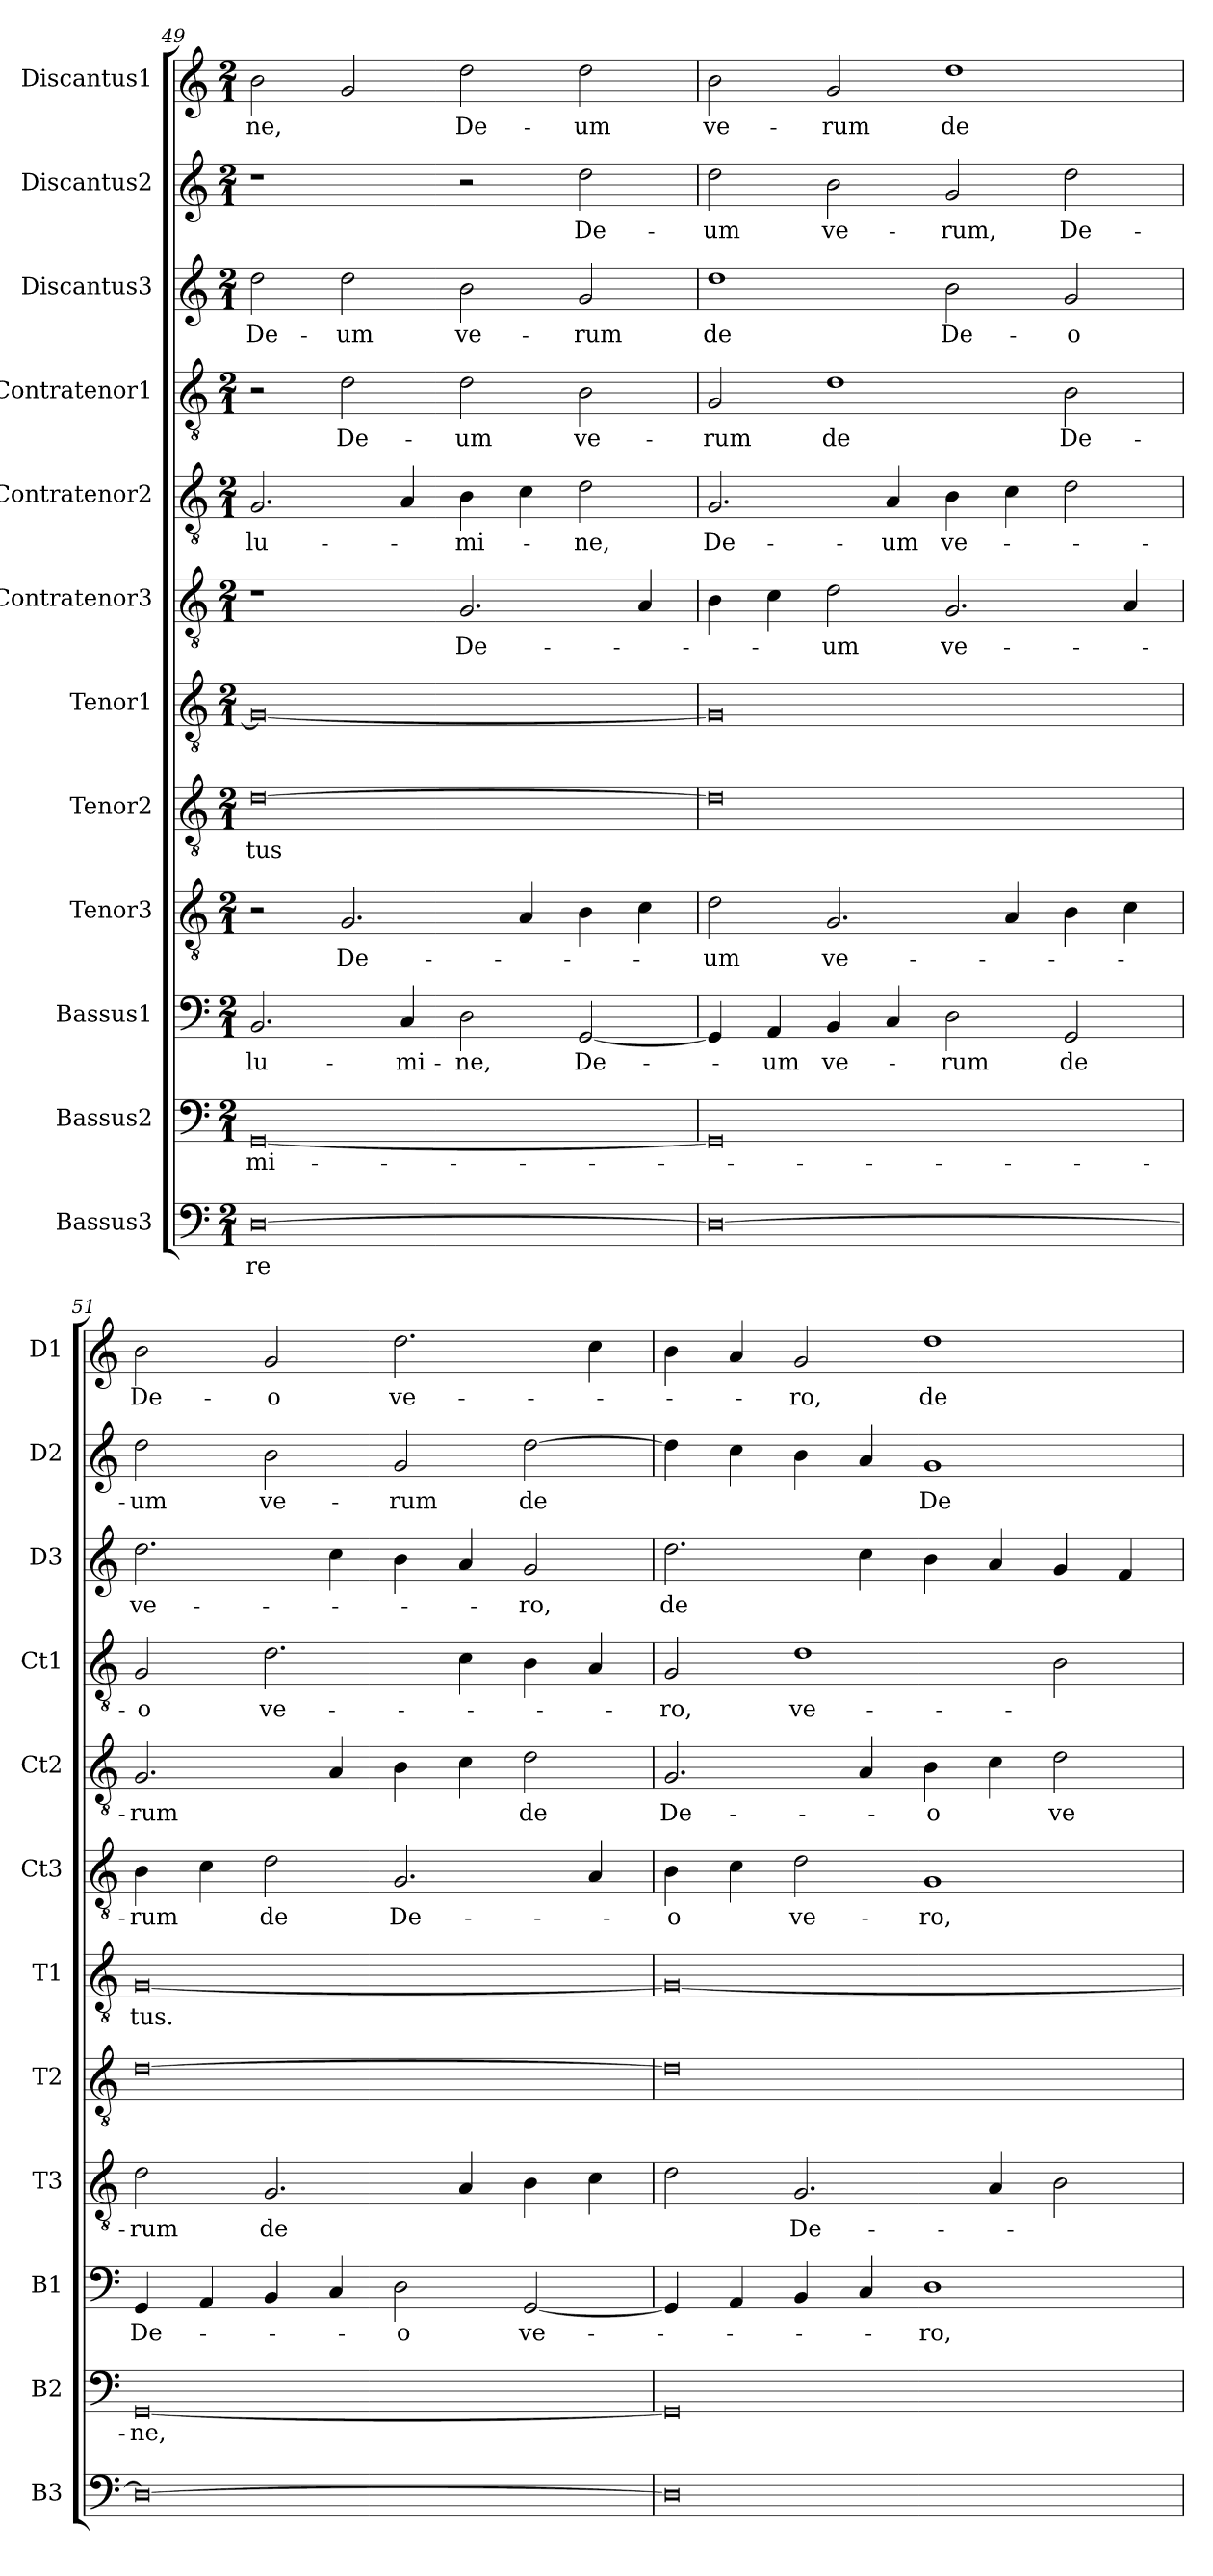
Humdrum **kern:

**kern	**text	**kern	**text	**kern	**text	**kern	**text	**kern	**text	**kern	**text	**kern	**text	**kern	**text	**kern	**text	**kern	**text	**kern	**text	**kern	**text
*part12	*part12	*part11	*part11	*part10	*part10	*part9	*part9	*part8	*part8	*part7	*part7	*part6	*part6	*part5	*part5	*part4	*part4	*part3	*part3	*part2	*part2	*part1	*part1
*staff12	*staff12	*staff11	*staff11	*staff10	*staff10	*staff9	*staff9	*staff8	*staff8	*staff7	*staff7	*staff6	*staff6	*staff5	*staff5	*staff4	*staff4	*staff3	*staff3	*staff2	*staff2	*staff1	*staff1
*I"Bassus3	*	*I"Bassus2	*	*I"Bassus1	*	*I"Tenor3	*	*I"Tenor2	*	*I"Tenor1	*	*I"Contratenor3	*	*I"Contratenor2	*	*I"Contratenor1	*	*I"Discantus3	*	*I"Discantus2	*	*I"Discantus1	*
*I'B3	*	*I'B2	*	*I'B1	*	*I'T3	*	*I'T2	*	*I'T1	*	*I'Ct3	*	*I'Ct2	*	*I'Ct1	*	*I'D3	*	*I'D2	*	*I'D1	*
*clefF4	*	*clefF4	*	*clefF4	*	*clefGv2	*	*clefGv2	*	*clefGv2	*	*clefGv2	*	*clefGv2	*	*clefGv2	*	*clefG2	*	*clefG2	*	*clefG2	*
*k[]	*	*k[]	*	*k[]	*	*k[]	*	*k[]	*	*k[]	*	*k[]	*	*k[]	*	*k[]	*	*k[]	*	*k[]	*	*k[]	*
*M2/1	*	*M2/1	*	*M2/1	*	*M2/1	*	*M2/1	*	*M2/1	*	*M2/1	*	*M2/1	*	*M2/1	*	*M2/1	*	*M2/1	*	*M2/1	*
=49	=49	=49	=49	=49	=49	=49	=49	=49	=49	=49	=49	=49	=49	=49	=49	=49	=49	=49	=49	=49	=49	=49	=49
[0D\	-re	[0GG/	-mi-	2.BB/	lu-	2r	.	[0d\	-tus	0G/_	.	1r	.	2.G/	lu-	2r	.	2dd\	De-	1r	.	2b\	-ne,
.	.	.	.	.	.	2.G/	De-	.	.	.	.	.	.	.	.	2d\	De-	2dd\	-um	.	.	2g/	.
.	.	.	.	4C/	-mi-	.	.	.	.	.	.	.	.	4A/	.	.	.	.	.	.	.	.	.
.	.	.	.	2D\	-ne,	.	.	.	.	.	.	2.G/	De-	4B\	-mi-	2d\	-um	2b\	ve-	2r	.	2dd\	De-
.	.	.	.	.	.	4A/	.	.	.	.	.	.	.	4c\	.	.	.	.	.	.	.	.	.
.	.	.	.	[2GG/	De-	4B\	.	.	.	.	.	.	.	2d\	-ne,	2B\	ve-	2g/	-rum	2dd\	De-	2dd\	-um
.	.	.	.	.	.	4c\	.	.	.	.	.	4A/	.	.	.	.	.	.	.	.	.	.	.
=50	=50	=50	=50	=50	=50	=50	=50	=50	=50	=50	=50	=50	=50	=50	=50	=50	=50	=50	=50	=50	=50	=50	=50
0D\_	.	0GG/]	.	4GG/]	.	2d\	-um	0d\]	.	0G/]	.	4B\	.	2.G/	De-	2G/	-rum	1dd\	de	2dd\	-um	2b\	ve-
.	.	.	.	4AA/	-um	.	.	.	.	.	.	4c\	.	.	.	.	.	.	.	.	.	.	.
.	.	.	.	4BB/	ve-	2.G/	ve-	.	.	.	.	2d\	-um	.	.	1d\	de	.	.	2b\	ve-	2g/	-rum
.	.	.	.	4C/	.	.	.	.	.	.	.	.	.	4A/	-um	.	.	.	.	.	.	.	.
.	.	.	.	2D\	-rum	.	.	.	.	.	.	2.G/	ve-	4B\	ve-	.	.	2b\	De-	2g/	-rum,	1dd\	de
.	.	.	.	.	.	4A/	.	.	.	.	.	.	.	4c\	.	.	.	.	.	.	.	.	.
.	.	.	.	2GG/	de	4B\	.	.	.	.	.	.	.	2d\	.	2B\	De-	2g/	-o	2dd\	De-	.	.
.	.	.	.	.	.	4c\	.	.	.	.	.	4A/	.	.	.	.	.	.	.	.	.	.	.
=51	=51	=51	=51	=51	=51	=51	=51	=51	=51	=51	=51	=51	=51	=51	=51	=51	=51	=51	=51	=51	=51	=51	=51
0D\_	.	[0GG/	-ne,	4GG/	De-	2d\	-rum	[0d\	.	[0G/	-tus.	4B\	-rum	2.G/	-rum	2G/	-o	2.dd\	ve-	2dd\	-um	2b\	De-
.	.	.	.	4AA/	.	.	.	.	.	.	.	4c\	.	.	.	.	.	.	.	.	.	.	.
.	.	.	.	4BB/	.	2.G/	de	.	.	.	.	2d\	de	.	.	2.d\	ve-	.	.	2b\	ve-	2g/	-o
.	.	.	.	4C/	.	.	.	.	.	.	.	.	.	4A/	.	.	.	4cc\	.	.	.	.	.
.	.	.	.	2D\	-o	.	.	.	.	.	.	2.G/	De-	4B\	.	.	.	4b\	.	2g/	-rum	2.dd\	ve-
.	.	.	.	.	.	4A/	.	.	.	.	.	.	.	4c\	.	4c\	.	4a/	.	.	.	.	.
.	.	.	.	[2GG/	ve-	4B\	.	.	.	.	.	.	.	2d\	de	4B\	.	2g/	-ro,	[2dd\	de	.	.
.	.	.	.	.	.	4c\	.	.	.	.	.	4A/	.	.	.	4A/	.	.	.	.	.	4cc\	.
=52	=52	=52	=52	=52	=52	=52	=52	=52	=52	=52	=52	=52	=52	=52	=52	=52	=52	=52	=52	=52	=52	=52	=52
0D\]	.	0GG/]	.	4GG/]	.	2d\	.	0d\]	.	0G/_	.	4B\	-o	2.G/	De-	2G/	-ro,	2.dd\	de	4dd\]	.	4b\	.
.	.	.	.	4AA/	.	.	.	.	.	.	.	4c\	.	.	.	.	.	.	.	4cc\	.	4a/	.
.	.	.	.	4BB/	.	2.G/	De-	.	.	.	.	2d\	ve-	.	.	1d\	ve-	.	.	4b\	.	2g/	-ro,
.	.	.	.	4C/	.	.	.	.	.	.	.	.	.	4A/	.	.	.	4cc\	.	4a/	.	.	.
.	.	.	.	1D\	-ro,	.	.	.	.	.	.	1G/	-ro,	4B\	-o	.	.	4b\	.	1g/	De-	1dd\	de
.	.	.	.	.	.	4A/	.	.	.	.	.	.	.	4c\	.	.	.	4a/	.	.	.	.	.
.	.	.	.	.	.	2B\	.	.	.	.	.	.	.	2d\	ve-	2B\	.	4g/	.	.	.	.	.
.	.	.	.	.	.	.	.	.	.	.	.	.	.	.	.	.	.	4f/	.	.	.	.	.
=	=	=	=	=	=	=	=	=	=	=	=	=	=	=	=	=	=	=	=	=	=	=	=
*-	*-	*-	*-	*-	*-	*-	*-	*-	*-	*-	*-	*-	*-	*-	*-	*-	*-	*-	*-	*-	*-	*-	*-
